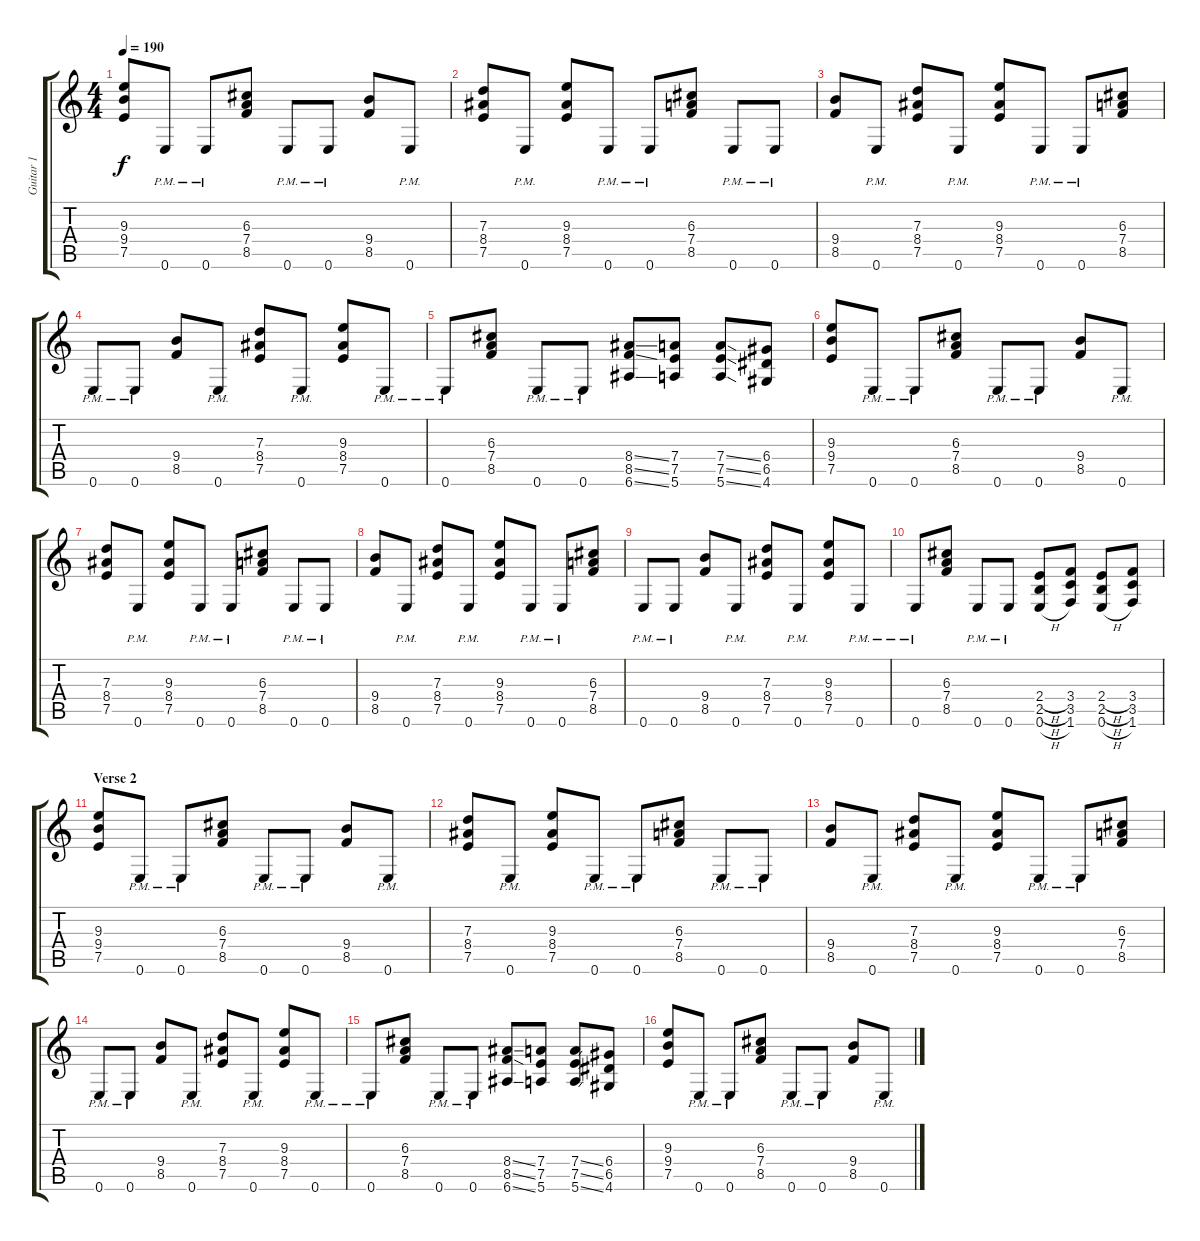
\track ("Guitar 1" "Guitar 1") {instrument overdrivenguitar}
\staff {score tabs}
\tuning (E4 B3 G3 D3 A2 E2) {hide}
\ts (4 4)
\tempo 190
\clef g2
\ks c
(9.3 9.4 7.5).8{dy f} 0.6{pm}.8 0.6{pm}.8 (6.3 7.4 8.5).8 0.6{pm}.8 0.6{pm}.8 (9.4 8.5).8 0.6{pm}.8 |
(7.3 8.4 7.5).8 0.6{pm}.8 (9.3 8.4 7.5).8 0.6{pm}.8 0.6{pm}.8 (6.3 7.4 8.5).8 0.6{pm}.8 0.6{pm}.8 |
(9.4 8.5).8 0.6{pm}.8 (7.3 8.4 7.5).8 0.6{pm}.8 (9.3 8.4 7.5).8 0.6{pm}.8 0.6{pm}.8 (6.3 7.4 8.5).8 |
0.6{pm}.8 0.6{pm}.8 (9.4 8.5).8 0.6{pm}.8 (7.3 8.4 7.5).8 0.6{pm}.8 (9.3 8.4 7.5).8 0.6{pm}.8 |
0.6{pm}.8 (6.3 7.4 8.5).8 0.6{pm}.8 0.6{pm}.8 (8.4{ss} 8.5{ss} 6.6{ss}).8 (7.4 7.5 5.6).8 (7.4{ss} 7.5{ss} 5.6{ss}).8 (6.4 6.5 4.6).8 |
(9.3 9.4 7.5).8 0.6{pm}.8 0.6{pm}.8 (6.3 7.4 8.5).8 0.6{pm}.8 0.6{pm}.8 (9.4 8.5).8 0.6{pm}.8 |
(7.3 8.4 7.5).8 0.6{pm}.8 (9.3 8.4 7.5).8 0.6{pm}.8 0.6{pm}.8 (6.3 7.4 8.5).8 0.6{pm}.8 0.6{pm}.8 |
(9.4 8.5).8 0.6{pm}.8 (7.3 8.4 7.5).8 0.6{pm}.8 (9.3 8.4 7.5).8 0.6{pm}.8 0.6{pm}.8 (6.3 7.4 8.5).8 |
0.6{pm}.8 0.6{pm}.8 (9.4 8.5).8 0.6{pm}.8 (7.3 8.4 7.5).8 0.6{pm}.8 (9.3 8.4 7.5).8 0.6{pm}.8 |
0.6{pm}.8 (6.3 7.4 8.5).8 0.6{pm}.8 0.6{pm}.8 (2.4{h} 2.5{h} 0.6{h}).8 (3.4 3.5 1.6).8 (2.4{h} 2.5{h} 0.6{h}).8 (3.4 3.5 1.6).8 |
\section ("" "Verse 2")
(9.3 9.4 7.5).8 0.6{pm}.8 0.6{pm}.8 (6.3 7.4 8.5).8 0.6{pm}.8 0.6{pm}.8 (9.4 8.5).8 0.6{pm}.8 |
(7.3 8.4 7.5).8 0.6{pm}.8 (9.3 8.4 7.5).8 0.6{pm}.8 0.6{pm}.8 (6.3 7.4 8.5).8 0.6{pm}.8 0.6{pm}.8 |
(9.4 8.5).8 0.6{pm}.8 (7.3 8.4 7.5).8 0.6{pm}.8 (9.3 8.4 7.5).8 0.6{pm}.8 0.6{pm}.8 (6.3 7.4 8.5).8 |
0.6{pm}.8 0.6{pm}.8 (9.4 8.5).8 0.6{pm}.8 (7.3 8.4 7.5).8 0.6{pm}.8 (9.3 8.4 7.5).8 0.6{pm}.8 |
0.6{pm}.8 (6.3 7.4 8.5).8 0.6{pm}.8 0.6{pm}.8 (8.4{ss} 8.5{ss} 6.6{ss}).8 (7.4 7.5 5.6).8 (7.4{ss} 7.5{ss} 5.6{ss}).8 (6.4 6.5 4.6).8 |
(9.3 9.4 7.5).8 0.6{pm}.8 0.6{pm}.8 (6.3 7.4 8.5).8 0.6{pm}.8 0.6{pm}.8 (9.4 8.5).8 0.6{pm}.8
